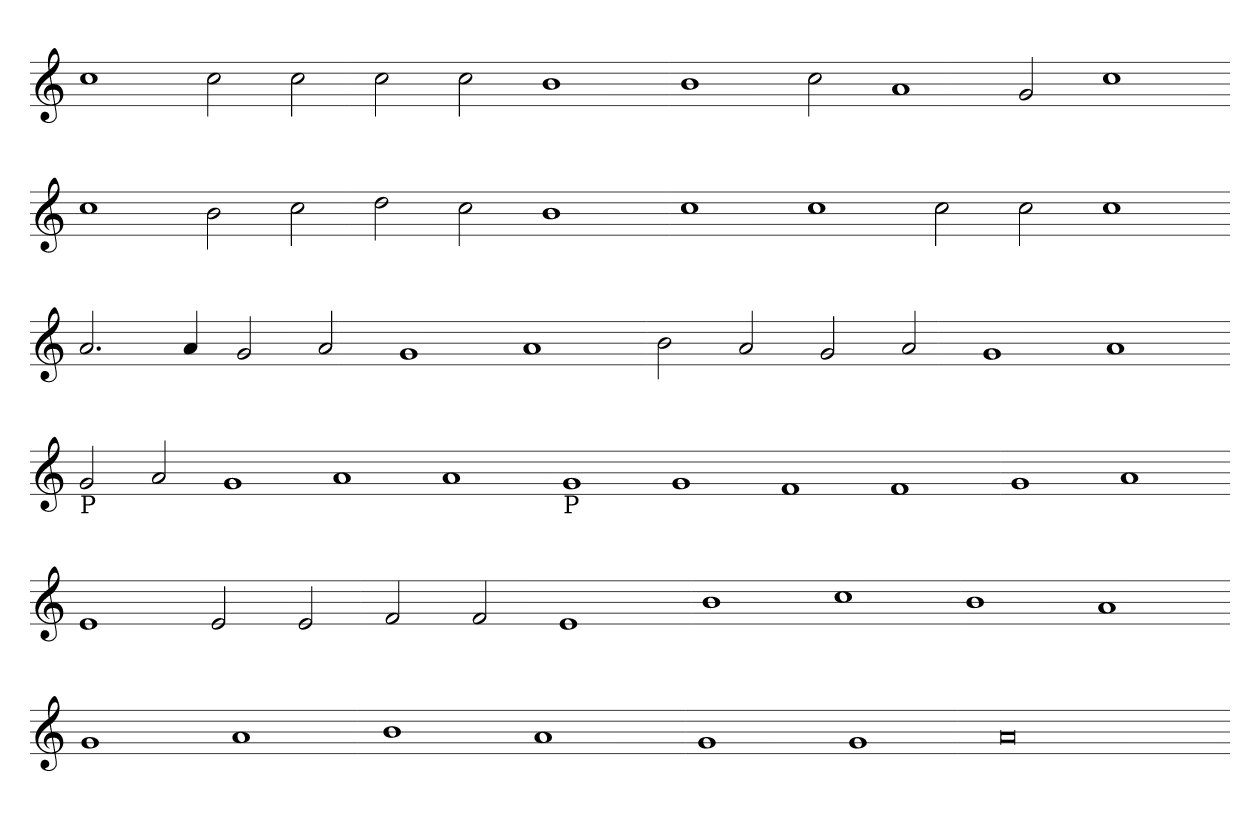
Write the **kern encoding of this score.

**kern
*part1
*staff1
*clefG2
*k[]
=
1cc
2cc
2cc
2cc
2cc
1b
=-
1b
2cc
1a
2g
1cc
=-
1cc
2b
2cc
2dd
2cc
1b
=-
1cc
1cc
2cc
2cc
1cc
=-
2.a
4a
2g
2a
1g
1a
=-
2b
2a
2g
2a
1g
1a
=-
!LO:TX:b:t=P
2g
2a
1g
1a
1a
=-
!LO:TX:b:t=P
1g
1g
1f
1f
=-
1g
1a
=-
1e
2e
2e
2f
2f
1e
=-
1b
1cc
1b
1a
=-
1g
1a
1b
1a
=-
1g
1g
0a
=-
*-
